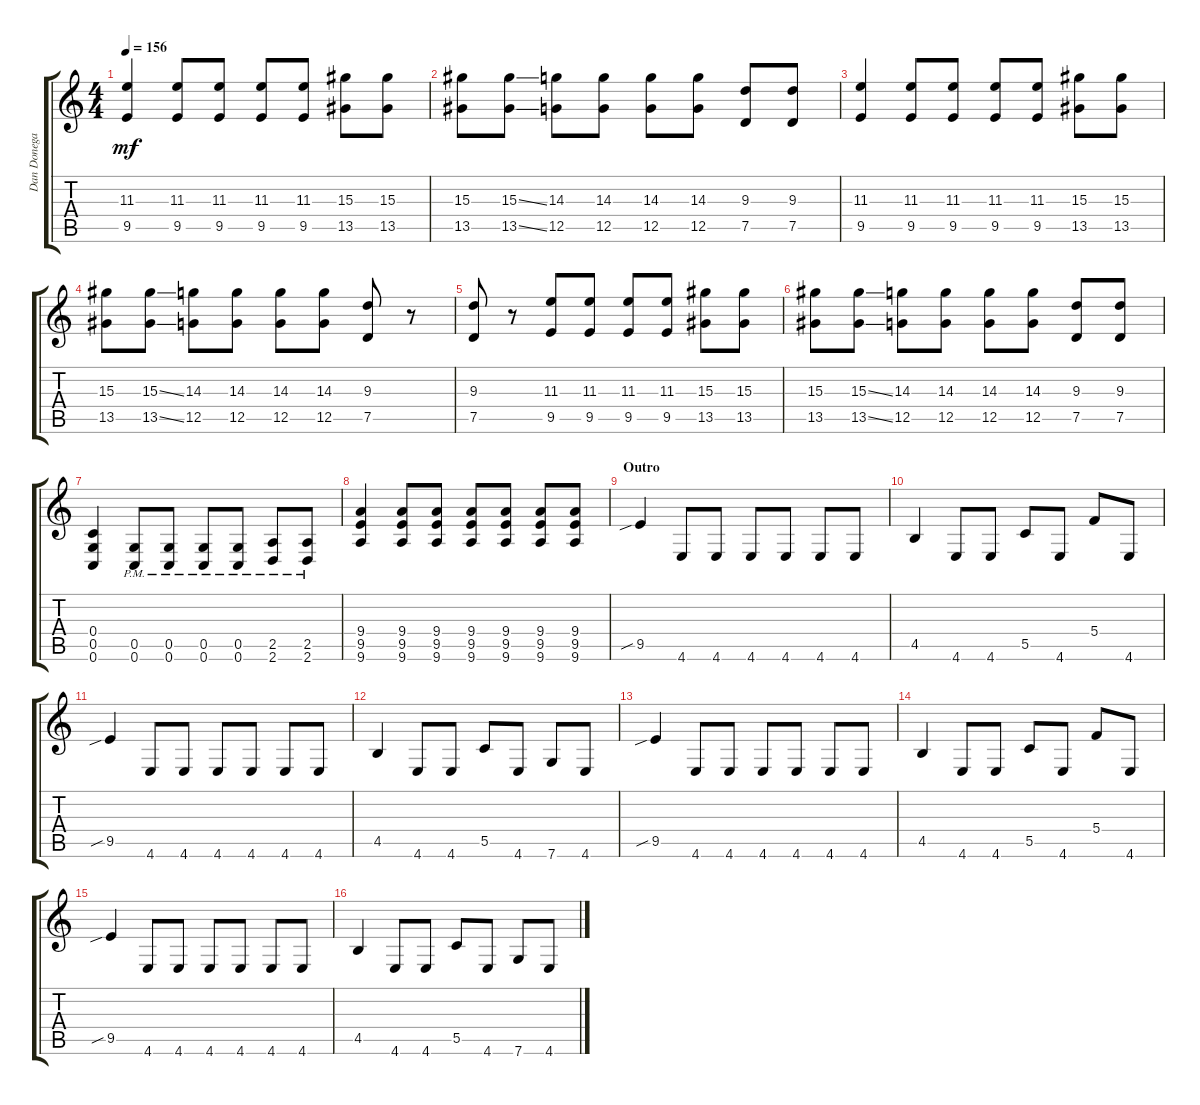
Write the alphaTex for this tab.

\track ("Dan Donegan" "Dan Donega") {instrument distortionguitar}
\staff {score tabs}
\tuning (D4 A3 F3 C3 G2 C2) {hide}
\ts (4 4)
\tempo 156
\clef g2
\ks c
(11.3 9.5).4{dy mf} (11.3 9.5).8 (11.3 9.5).8 (11.3 9.5).8 (11.3 9.5).8 (15.3 13.5).8 (15.3 13.5).8 |
(15.3 13.5).8 (15.3{ss} 13.5{ss}).8 (14.3 12.5).8 (14.3 12.5).8 (14.3 12.5).8 (14.3 12.5).8 (9.3 7.5).8 (9.3 7.5).8 |
(11.3 9.5).4 (11.3 9.5).8 (11.3 9.5).8 (11.3 9.5).8 (11.3 9.5).8 (15.3 13.5).8 (15.3 13.5).8 |
(15.3 13.5).8 (15.3{ss} 13.5{ss}).8 (14.3 12.5).8 (14.3 12.5).8 (14.3 12.5).8 (14.3 12.5).8 (9.3 7.5).8 r.8 |
(9.3 7.5).8 r.8 (11.3 9.5).8 (11.3 9.5).8 (11.3 9.5).8 (11.3 9.5).8 (15.3 13.5).8 (15.3 13.5).8 |
(15.3 13.5).8 (15.3{ss} 13.5{ss}).8 (14.3 12.5).8 (14.3 12.5).8 (14.3 12.5).8 (14.3 12.5).8 (9.3 7.5).8 (9.3 7.5).8 |
(0.4 0.5 0.6).4 (0.5{pm} 0.6{pm}).8 (0.5{pm} 0.6{pm}).8 (0.5{pm} 0.6{pm}).8 (0.5{pm} 0.6{pm}).8 (2.5{pm} 2.6{pm}).8 (2.5{pm} 2.6{pm}).8 |
(9.4 9.5 9.6).4 (9.4 9.5 9.6).8 (9.4 9.5 9.6).8 (9.4 9.5 9.6).8 (9.4 9.5 9.6).8 (9.4 9.5 9.6).8 (9.4 9.5 9.6).8 |
\section ("" "Outro")
9.5{sib}.4 4.6.8 4.6.8 4.6.8 4.6.8 4.6.8 4.6.8 |
4.5.4 4.6.8 4.6.8 5.5.8 4.6.8 5.4.8 4.6.8 |
9.5{sib}.4 4.6.8 4.6.8 4.6.8 4.6.8 4.6.8 4.6.8 |
4.5.4 4.6.8 4.6.8 5.5.8 4.6.8 7.6.8 4.6.8 |
9.5{sib}.4 4.6.8 4.6.8 4.6.8 4.6.8 4.6.8 4.6.8 |
4.5.4 4.6.8 4.6.8 5.5.8 4.6.8 5.4.8 4.6.8 |
9.5{sib}.4 4.6.8 4.6.8 4.6.8 4.6.8 4.6.8 4.6.8 |
4.5.4 4.6.8 4.6.8 5.5.8 4.6.8 7.6.8 4.6.8
